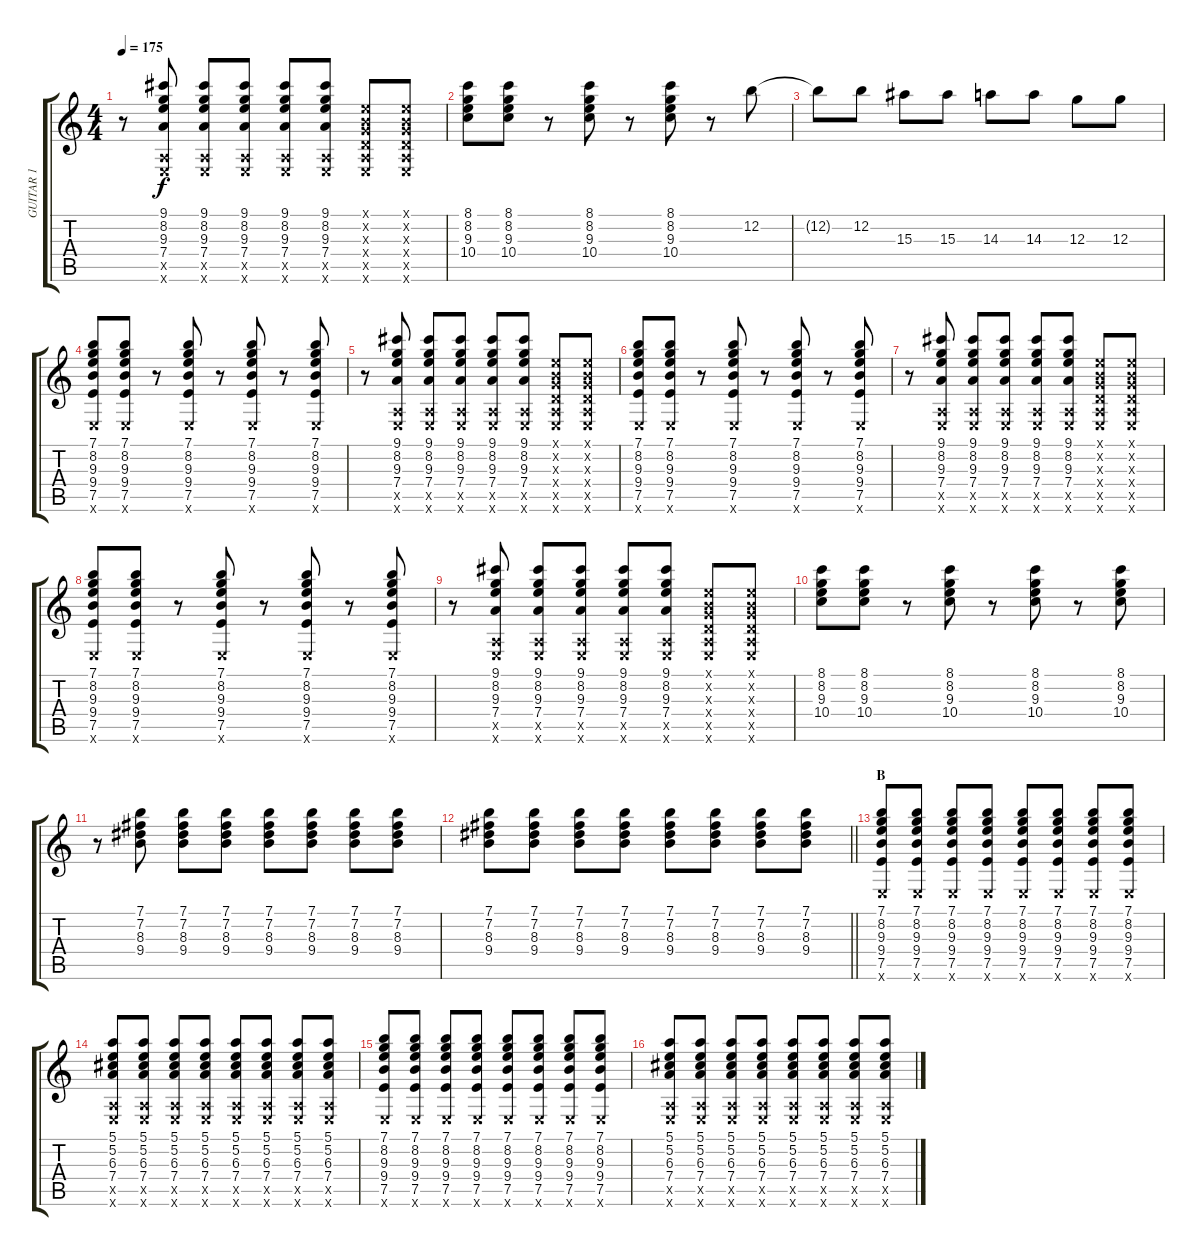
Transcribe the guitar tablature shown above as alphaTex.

\track ("GUITAR 1" "GUITAR 1") {instrument distortionguitar}
\staff {score tabs}
\tuning (E4 B3 G3 D3 A2 E2) {hide}
\ts (4 4)
\tempo 175
\clef g2
\ks c
r.8{dy f} (9.1 8.2 9.3 7.4 0.5{x} 0.6{x}).8 (9.1 8.2 9.3 7.4 0.5{x} 0.6{x}).8 (9.1 8.2 9.3 7.4 0.5{x} 0.6{x}).8 (9.1 8.2 9.3 7.4 0.5{x} 0.6{x}).8 (9.1 8.2 9.3 7.4 0.5{x} 0.6{x}).8 (0.1{x} 0.2{x} 0.3{x} 0.4{x} 0.5{x} 0.6{x}).8 (0.1{x} 0.2{x} 0.3{x} 0.4{x} 0.5{x} 0.6{x}).8 |
(8.1 8.2 9.3 10.4).8 (8.1 8.2 9.3 10.4).8 r.8 (8.1 8.2 9.3 10.4).8 r.8 (8.1 8.2 9.3 10.4).8 r.8 12.2.8{volume 12 instrument distortionguitar} |
12.2{t}.8 12.2.8 15.3.8 15.3.8 14.3.8 14.3.8 12.3.8 12.3.8 |
(7.1 8.2 9.3 9.4 7.5 0.6{x}).8{volume 8 instrument electricguitarclean} (7.1 8.2 9.3 9.4 7.5 0.6{x}).8 r.8 (7.1 8.2 9.3 9.4 7.5 0.6{x}).8 r.8 (7.1 8.2 9.3 9.4 7.5 0.6{x}).8 r.8 (7.1 8.2 9.3 9.4 7.5 0.6{x}).8 |
r.8 (9.1 8.2 9.3 7.4 0.5{x} 0.6{x}).8 (9.1 8.2 9.3 7.4 0.5{x} 0.6{x}).8 (9.1 8.2 9.3 7.4 0.5{x} 0.6{x}).8 (9.1 8.2 9.3 7.4 0.5{x} 0.6{x}).8 (9.1 8.2 9.3 7.4 0.5{x} 0.6{x}).8 (0.1{x} 0.2{x} 0.3{x} 0.4{x} 0.5{x} 0.6{x}).8 (0.1{x} 0.2{x} 0.3{x} 0.4{x} 0.5{x} 0.6{x}).8 |
(7.1 8.2 9.3 9.4 7.5 0.6{x}).8 (7.1 8.2 9.3 9.4 7.5 0.6{x}).8 r.8 (7.1 8.2 9.3 9.4 7.5 0.6{x}).8 r.8 (7.1 8.2 9.3 9.4 7.5 0.6{x}).8 r.8 (7.1 8.2 9.3 9.4 7.5 0.6{x}).8 |
r.8 (9.1 8.2 9.3 7.4 0.5{x} 0.6{x}).8 (9.1 8.2 9.3 7.4 0.5{x} 0.6{x}).8 (9.1 8.2 9.3 7.4 0.5{x} 0.6{x}).8 (9.1 8.2 9.3 7.4 0.5{x} 0.6{x}).8 (9.1 8.2 9.3 7.4 0.5{x} 0.6{x}).8 (0.1{x} 0.2{x} 0.3{x} 0.4{x} 0.5{x} 0.6{x}).8 (0.1{x} 0.2{x} 0.3{x} 0.4{x} 0.5{x} 0.6{x}).8 |
(7.1 8.2 9.3 9.4 7.5 0.6{x}).8 (7.1 8.2 9.3 9.4 7.5 0.6{x}).8 r.8 (7.1 8.2 9.3 9.4 7.5 0.6{x}).8 r.8 (7.1 8.2 9.3 9.4 7.5 0.6{x}).8 r.8 (7.1 8.2 9.3 9.4 7.5 0.6{x}).8 |
r.8 (9.1 8.2 9.3 7.4 0.5{x} 0.6{x}).8 (9.1 8.2 9.3 7.4 0.5{x} 0.6{x}).8 (9.1 8.2 9.3 7.4 0.5{x} 0.6{x}).8 (9.1 8.2 9.3 7.4 0.5{x} 0.6{x}).8 (9.1 8.2 9.3 7.4 0.5{x} 0.6{x}).8 (0.1{x} 0.2{x} 0.3{x} 0.4{x} 0.5{x} 0.6{x}).8 (0.1{x} 0.2{x} 0.3{x} 0.4{x} 0.5{x} 0.6{x}).8 |
(8.1 8.2 9.3 10.4).8 (8.1 8.2 9.3 10.4).8 r.8 (8.1 8.2 9.3 10.4).8 r.8 (8.1 8.2 9.3 10.4).8 r.8 (8.1 8.2 9.3 10.4).8 |
r.8 (7.1 7.2 8.3 9.4).8 (7.1 7.2 8.3 9.4).8 (7.1 7.2 8.3 9.4).8 (7.1 7.2 8.3 9.4).8 (7.1 7.2 8.3 9.4).8 (7.1 7.2 8.3 9.4).8 (7.1 7.2 8.3 9.4).8 |
\barLineRight lightlight
(7.1 7.2 8.3 9.4).8 (7.1 7.2 8.3 9.4).8 (7.1 7.2 8.3 9.4).8 (7.1 7.2 8.3 9.4).8 (7.1 7.2 8.3 9.4).8 (7.1 7.2 8.3 9.4).8 (7.1 7.2 8.3 9.4).8 (7.1 7.2 8.3 9.4).8 |
\section ("" "B ")
(7.1 8.2 9.3 9.4 7.5 0.6{x}).8{volume 8 instrument distortionguitar} (7.1 8.2 9.3 9.4 7.5 0.6{x}).8 (7.1 8.2 9.3 9.4 7.5 0.6{x}).8 (7.1 8.2 9.3 9.4 7.5 0.6{x}).8 (7.1 8.2 9.3 9.4 7.5 0.6{x}).8 (7.1 8.2 9.3 9.4 7.5 0.6{x}).8 (7.1 8.2 9.3 9.4 7.5 0.6{x}).8 (7.1 8.2 9.3 9.4 7.5 0.6{x}).8 |
(5.1 5.2 6.3 7.4 0.5{x} 0.6{x}).8 (5.1 5.2 6.3 7.4 0.5{x} 0.6{x}).8 (5.1 5.2 6.3 7.4 0.5{x} 0.6{x}).8 (5.1 5.2 6.3 7.4 0.5{x} 0.6{x}).8 (5.1 5.2 6.3 7.4 0.5{x} 0.6{x}).8 (5.1 5.2 6.3 7.4 0.5{x} 0.6{x}).8 (5.1 5.2 6.3 7.4 0.5{x} 0.6{x}).8 (5.1 5.2 6.3 7.4 0.5{x} 0.6{x}).8 |
(7.1 8.2 9.3 9.4 7.5 0.6{x}).8 (7.1 8.2 9.3 9.4 7.5 0.6{x}).8 (7.1 8.2 9.3 9.4 7.5 0.6{x}).8 (7.1 8.2 9.3 9.4 7.5 0.6{x}).8 (7.1 8.2 9.3 9.4 7.5 0.6{x}).8 (7.1 8.2 9.3 9.4 7.5 0.6{x}).8 (7.1 8.2 9.3 9.4 7.5 0.6{x}).8 (7.1 8.2 9.3 9.4 7.5 0.6{x}).8 |
(5.1 5.2 6.3 7.4 0.5{x} 0.6{x}).8 (5.1 5.2 6.3 7.4 0.5{x} 0.6{x}).8 (5.1 5.2 6.3 7.4 0.5{x} 0.6{x}).8 (5.1 5.2 6.3 7.4 0.5{x} 0.6{x}).8 (5.1 5.2 6.3 7.4 0.5{x} 0.6{x}).8 (5.1 5.2 6.3 7.4 0.5{x} 0.6{x}).8 (5.1 5.2 6.3 7.4 0.5{x} 0.6{x}).8 (5.1 5.2 6.3 7.4 0.5{x} 0.6{x}).8
